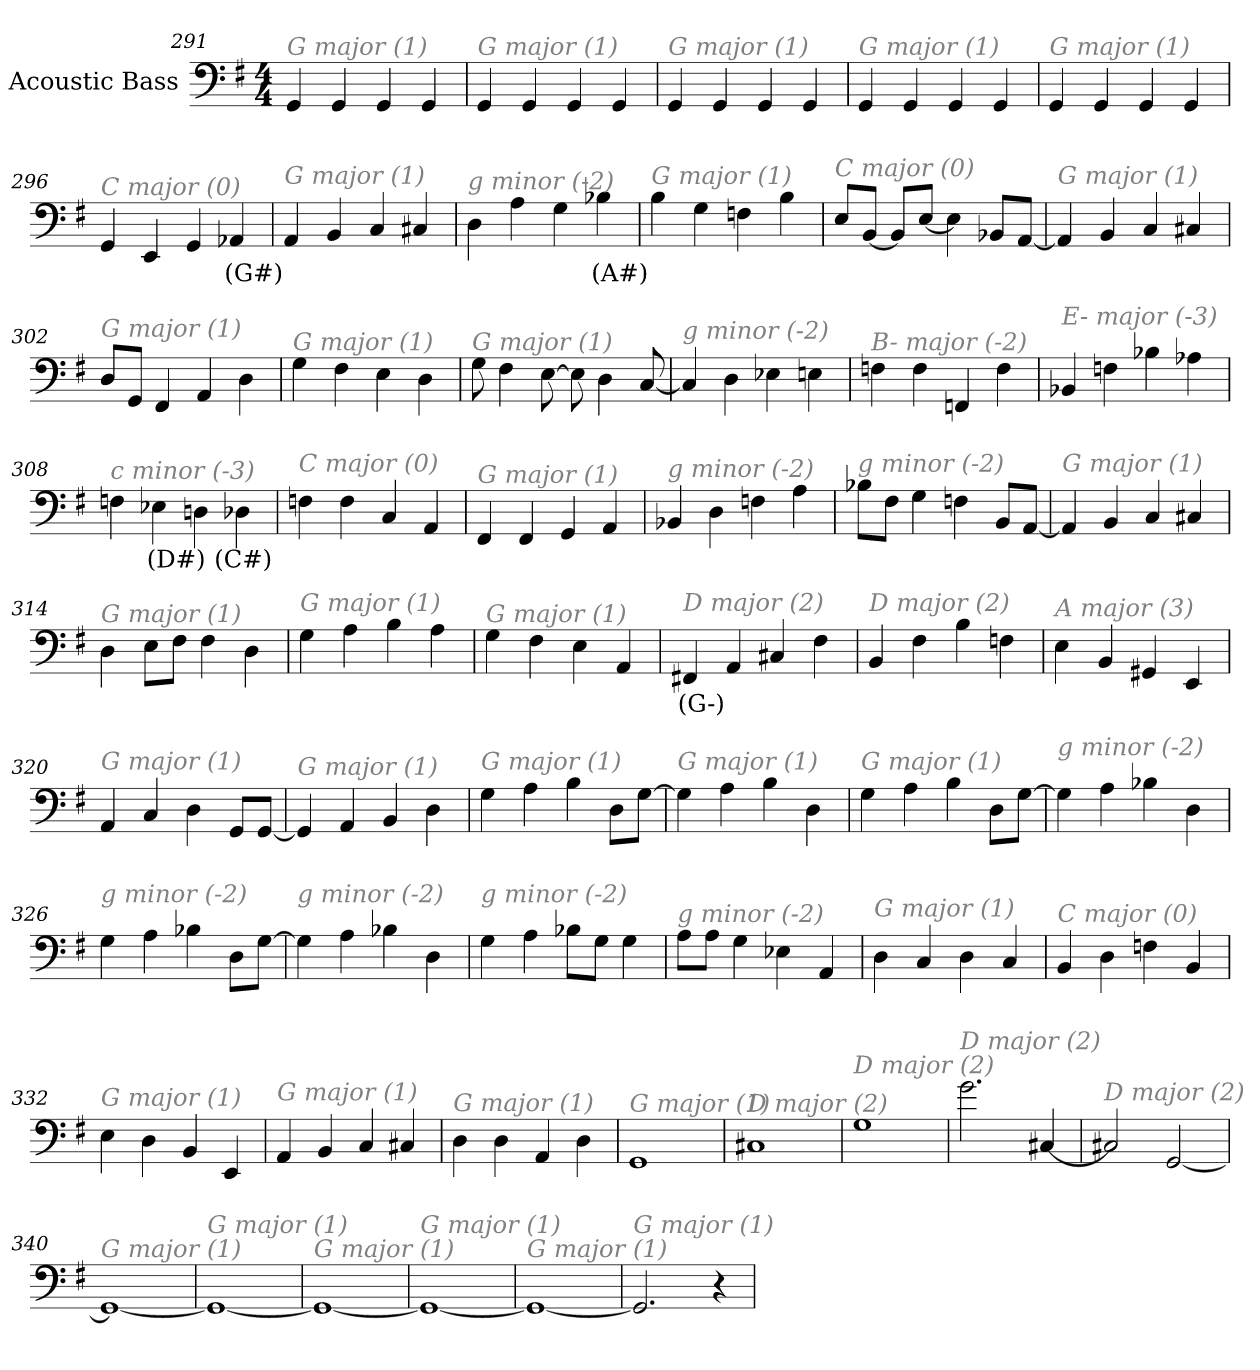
**kern	**text
*part1	*part1
*staff1	*staff1
*I"Acoustic Bass	*
*clefF4	*
*ITrd7c12	*
*k[f#]	*
*G:	*
*M4/4	*
=291	=291
!LO:TX:i:color=#808080:t=G major (1)	!
4GGG	.
4GGG	.
4GGG	.
4GGG	.
=292	=292
!LO:TX:i:color=#808080:t=G major (1)	!
4GGG	.
4GGG	.
4GGG	.
4GGG	.
=293	=293
!LO:TX:i:color=#808080:t=G major (1)	!
4GGG	.
4GGG	.
4GGG	.
4GGG	.
=294	=294
!LO:TX:i:color=#808080:t=G major (1)	!
4GGG	.
4GGG	.
4GGG	.
4GGG	.
=295	=295
!LO:TX:i:color=#808080:t=G major (1)	!
4GGG	.
4GGG	.
4GGG	.
4GGG	.
=296	=296
!LO:TX:i:color=#808080:t=C major (0)	!
4GGG	.
4EEE	.
4GGG	.
4AAA-Xi	(G#)
=297	=297
!LO:TX:i:color=#808080:t=G major (1)	!
4AAA	.
4BBB	.
4CC	.
4CC#X	.
=298	=298
!LO:TX:i:color=#808080:t=g minor (-2)	!
4DD	.
4AA	.
4GG	.
4BB-Xi	(A#)
=299	=299
!LO:TX:i:color=#808080:t=G major (1)	!
4BB	.
4GG	.
4FFn	.
4BB	.
=300	=300
!LO:TX:i:color=#808080:t=C major (0)	!
8EEL	.
[8BBBJ	.
8BBBL]	.
[8EEJ	.
4EE]	.
8BBB-XL	.
[8AAAJ	.
=301	=301
!LO:TX:i:color=#808080:t=G major (1)	!
4AAA]	.
4BBB	.
4CC	.
4CC#X	.
=302	=302
!LO:TX:i:color=#808080:t=G major (1)	!
8DDL	.
8GGGJ	.
4FFF#	.
4AAA	.
4DD	.
=303	=303
!LO:TX:i:color=#808080:t=G major (1)	!
4GG	.
4FF#	.
4EE	.
4DD	.
=304	=304
!LO:TX:i:color=#808080:t=G major (1)	!
8GG	.
4FF#	.
[8EE	.
8EE]	.
4DD	.
[8CC	.
=305	=305
!LO:TX:i:color=#808080:t=g minor (-2)	!
4CC]	.
4DD	.
4EE-X	.
4EEn	.
=306	=306
!LO:TX:i:color=#808080:t=B- major (-2)	!
4FFn	.
4FF	.
4FFFn	.
4FF	.
=307	=307
!LO:TX:i:color=#808080:t=E- major (-3)	!
4BBB-X	.
4FFn	.
4BB-X	.
4AA-X	.
=308	=308
!LO:TX:i:color=#808080:t=c minor (-3)	!
4FFn	.
4EE-Xi	(D#)
4DDn	.
4DD-Xi	(C#)
=309	=309
!LO:TX:i:color=#808080:t=C major (0)	!
4FFn	.
4FF	.
4CC	.
4AAA	.
=310	=310
!LO:TX:i:color=#808080:t=G major (1)	!
4FFF#	.
4FFF#	.
4GGG	.
4AAA	.
=311	=311
!LO:TX:i:color=#808080:t=g minor (-2)	!
4BBB-X	.
4DD	.
4FFn	.
4AA	.
=312	=312
!LO:TX:i:color=#808080:t=g minor (-2)	!
8BB-XL	.
8FF#J	.
4GG	.
4FFn	.
8BBBL	.
[8AAAJ	.
=313	=313
!LO:TX:i:color=#808080:t=G major (1)	!
4AAA]	.
4BBB	.
4CC	.
4CC#X	.
=314	=314
!LO:TX:i:color=#808080:t=G major (1)	!
4DD	.
8EEL	.
8FF#J	.
4FF#	.
4DD	.
=315	=315
!LO:TX:i:color=#808080:t=G major (1)	!
4GG	.
4AA	.
4BB	.
4AA	.
=316	=316
!LO:TX:i:color=#808080:t=G major (1)	!
4GG	.
4FF#	.
4EE	.
4AAA	.
=317	=317
!LO:TX:i:color=#808080:t=D major (2)	!
4FFF#Xi	(G-)
4AAA	.
4CC#X	.
4FF#	.
=318	=318
!LO:TX:i:color=#808080:t=D major (2)	!
4BBB	.
4FF#	.
4BB	.
4FFn	.
=319	=319
!LO:TX:i:color=#808080:t=A major (3)	!
4EE	.
4BBB	.
4GGG#X	.
4EEE	.
=320	=320
!LO:TX:i:color=#808080:t=G major (1)	!
4AAA	.
4CC	.
4DD	.
8GGGL	.
[8GGGJ	.
=321	=321
!LO:TX:i:color=#808080:t=G major (1)	!
4GGG]	.
4AAA	.
4BBB	.
4DD	.
=322	=322
!LO:TX:i:color=#808080:t=G major (1)	!
4GG	.
4AA	.
4BB	.
8DDL	.
[8GGJ	.
=323	=323
!LO:TX:i:color=#808080:t=G major (1)	!
4GG]	.
4AA	.
4BB	.
4DD	.
=324	=324
!LO:TX:i:color=#808080:t=G major (1)	!
4GG	.
4AA	.
4BB	.
8DDL	.
[8GGJ	.
=325	=325
!LO:TX:i:color=#808080:t=g minor (-2)	!
4GG]	.
4AA	.
4BB-X	.
4DD	.
=326	=326
!LO:TX:i:color=#808080:t=g minor (-2)	!
4GG	.
4AA	.
4BB-X	.
8DDL	.
[8GGJ	.
=327	=327
!LO:TX:i:color=#808080:t=g minor (-2)	!
4GG]	.
4AA	.
4BB-X	.
4DD	.
=328	=328
!LO:TX:i:color=#808080:t=g minor (-2)	!
4GG	.
4AA	.
8BB-XL	.
8GGJ	.
4GG	.
=329	=329
!LO:TX:i:color=#808080:t=g minor (-2)	!
8AAL	.
8AAJ	.
4GG	.
4EE-X	.
4AAA	.
=330	=330
!LO:TX:i:color=#808080:t=G major (1)	!
4DD	.
4CC	.
4DD	.
4CC	.
=331	=331
!LO:TX:i:color=#808080:t=C major (0)	!
4BBB	.
4DD	.
4FFn	.
4BBB	.
=332	=332
!LO:TX:i:color=#808080:t=G major (1)	!
4EE	.
4DD	.
4BBB	.
4EEE	.
=333	=333
!LO:TX:i:color=#808080:t=G major (1)	!
4AAA	.
4BBB	.
4CC	.
4CC#X	.
=334	=334
!LO:TX:i:color=#808080:t=G major (1)	!
4DD	.
4DD	.
4AAA	.
4DD	.
=335	=335
!LO:TX:i:color=#808080:t=G major (1)	!
1GGG	.
=336	=336
!LO:TX:i:color=#808080:t=D major (2)	!
1CC#X	.
=337	=337
!LO:TX:i:color=#808080:t=D major (2)	!
1GG	.
=338	=338
!LO:TX:i:color=#808080:t=D major (2)	!
2.G	.
[4CC#X	.
=339	=339
!LO:TX:i:color=#808080:t=D major (2)	!
2CC#X]	.
[2GGG	.
=340	=340
!LO:TX:i:color=#808080:t=G major (1)	!
1GGG_	.
=341	=341
!LO:TX:i:color=#808080:t=G major (1)	!
1GGG_	.
=342	=342
!LO:TX:i:color=#808080:t=G major (1)	!
1GGG_	.
=343	=343
!LO:TX:i:color=#808080:t=G major (1)	!
1GGG_	.
=344	=344
!LO:TX:i:color=#808080:t=G major (1)	!
1GGG_	.
=345	=345
!LO:TX:i:color=#808080:t=G major (1)	!
2.GGG]	.
4r	.
=	=
*-	*-
